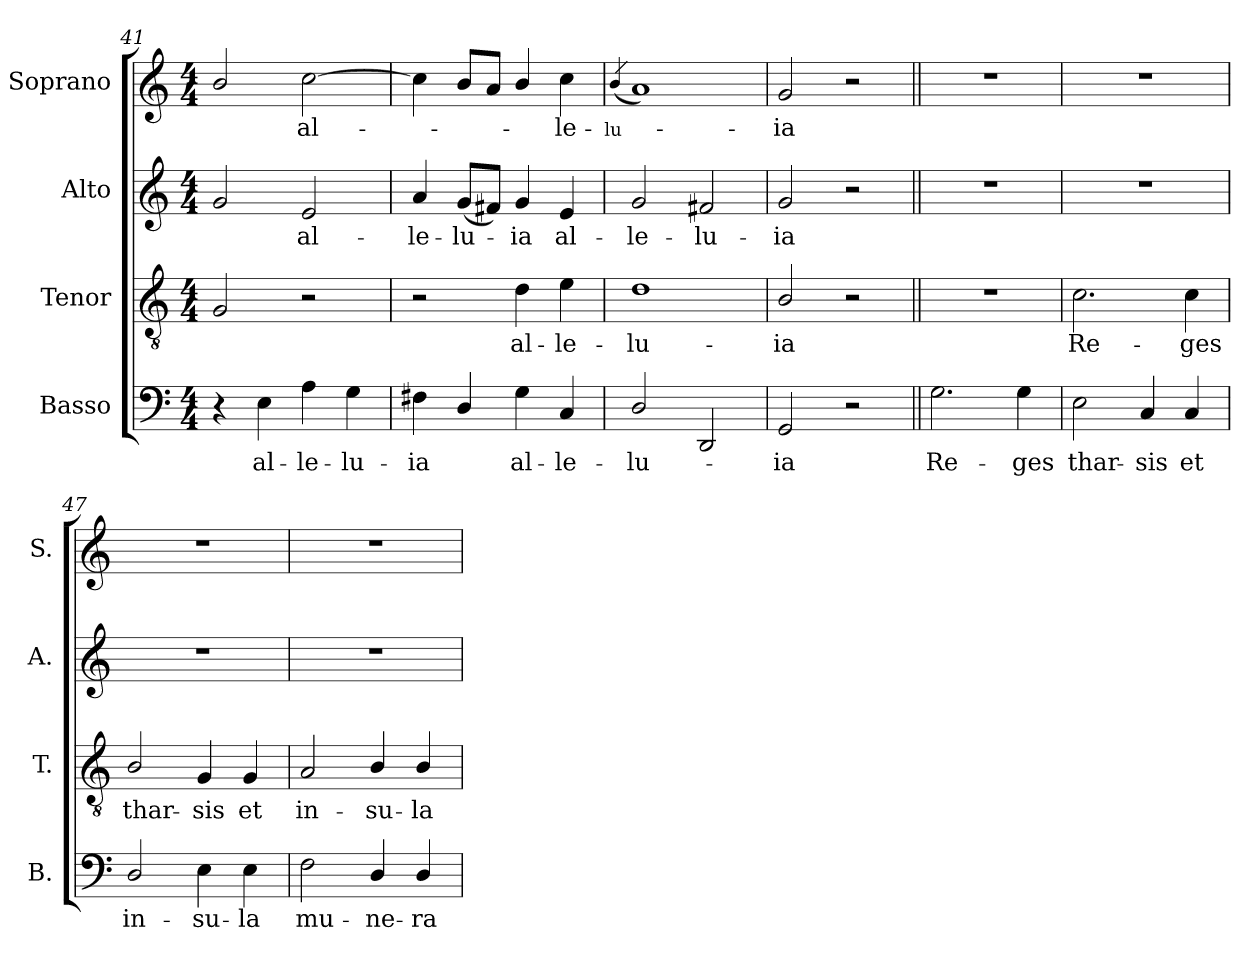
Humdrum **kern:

**kern	**text	**kern	**text	**kern	**text	**kern	**text
*part4	*part4	*part3	*part3	*part2	*part2	*part1	*part1
*staff4	*staff4	*staff3	*staff3	*staff2	*staff2	*staff1	*staff1
*I"Basso	*	*I"Tenor	*	*I"Alto	*	*I"Soprano	*
*I'B.	*	*I'T.	*	*I'A.	*	*I'S.	*
*clefF4	*	*clefGv2	*	*clefG2	*	*clefG2	*
*	*	*ITrd7c12	*	*	*	*	*
*k[]	*	*k[]	*	*k[]	*	*k[]	*
*C:	*	*C:	*	*C:	*	*C:	*
*M4/4	*	*M4/4	*	*M4/4	*	*M4/4	*
=41	=41	=41	=41	=41	=41	=41	=41
4r	.	2GGi/	.	2gi/	.	2bi/	.
!	!LO:LY:b:color=#000000	!	!	!	!	!	!
4Ei\	al-	.	.	.	.	.	.
!	!LO:LY:b:color=#000000	!	!	!	!	!	!
!	!	!	!	!	!LO:LY:b:color=#000000	!	!
!	!	!	!	!	!	!	!LO:LY:b:color=#000000
4Ai\	-le-	2r	.	2ei/	al-	[>2cci\	al-
!	!LO:LY:b:color=#000000	!	!	!	!	!	!
4Gi\	-lu-	.	.	.	.	.	.
!!LO:LB:g=z
=42	=42	=42	=42	=42	=42	=42	=42
!	!LO:LY:b:color=#000000	!	!	!	!	!	!
!	!	!	!	!	!LO:LY:b:color=#000000	!	!
4F#Xi\	-ia	2r	.	4ai/	-le-	4cci\]	.
!	!	!	!	!	!LO:LY:b:color=#000000	!	!
4Di/	.	.	.	(8gi/L	-lu-	8bi/L	.
.	.	.	.	8f#Xi/J)	.	8ai/J	.
!	!LO:LY:b:color=#000000	!	!	!	!	!	!
!	!	!	!LO:LY:b:color=#000000	!	!	!	!
!	!	!	!	!	!LO:LY:b:color=#000000	!	!
4Gi\	al-	4Di\	al-	4gi/	-ia	4bi/	.
!	!LO:LY:b:color=#000000	!	!	!	!	!	!
!	!	!	!LO:LY:b:color=#000000	!	!	!	!
!	!	!	!	!	!LO:LY:b:color=#000000	!	!
!	!	!	!	!	!	!	!LO:LY:b:color=#000000
4Ci/	-le-	4Ei\	-le-	4ei/	al-	4cci\	-le-
=43	=43	=43	=43	=43	=43	=43	=43
!	!	!	!	!	!	!	!LO:LY:b:color=#000000
.	.	.	.	.	.	(4qbi/	-lu-
!	!LO:LY:b:color=#000000	!	!	!	!	!	!
!	!	!	!LO:LY:b:color=#000000	!	!	!	!
!	!	!	!	!	!LO:LY:b:color=#000000	!	!
2Di/	-lu-	1Di	-lu-	2gi/	-le-	1ai)	.
!	!	!	!	!	!LO:LY:b:color=#000000	!	!
2DDi/	.	.	.	2f#Xi/	-lu-	.	.
=44	=44	=44	=44	=44	=44	=44	=44
!	!LO:LY:b:color=#000000	!	!	!	!	!	!
!	!	!	!LO:LY:b:color=#000000	!	!	!	!
!	!	!	!	!	!LO:LY:b:color=#000000	!	!
!	!	!	!	!	!	!	!LO:LY:b:color=#000000
2GGi/	-ia	2BBi/	-ia	2gi/	-ia	2gi/	-ia
2r	.	2r	.	2r	.	2r	.
=45||	=45||	=45||	=45||	=45||	=45||	=45||	=45||
!	!LO:LY:b:color=#000000	!	!	!	!	!	!
2.Gi\	Re-	1r	.	1r	.	1r	.
!	!LO:LY:b:color=#000000	!	!	!	!	!	!
4Gi\	-ges	.	.	.	.	.	.
=46	=46	=46	=46	=46	=46	=46	=46
!	!LO:LY:b:color=#000000	!	!	!	!	!	!
!	!	!	!LO:LY:b:color=#000000	!	!	!	!
2Ei\	thar-	2.Ci\	Re-	1r	.	1r	.
!	!LO:LY:b:color=#000000	!	!	!	!	!	!
4Ci/	-sis	.	.	.	.	.	.
!	!LO:LY:b:color=#000000	!	!	!	!	!	!
!	!	!	!LO:LY:b:color=#000000	!	!	!	!
4Ci/	et	4Ci\	-ges	.	.	.	.
=47	=47	=47	=47	=47	=47	=47	=47
!	!LO:LY:b:color=#000000	!	!	!	!	!	!
!	!	!	!LO:LY:b:color=#000000	!	!	!	!
2Di/	in-	2BBi/	thar-	1r	.	1r	.
!	!LO:LY:b:color=#000000	!	!	!	!	!	!
!	!	!	!LO:LY:b:color=#000000	!	!	!	!
4Ei\	-su-	4GGi/	-sis	.	.	.	.
!	!LO:LY:b:color=#000000	!	!	!	!	!	!
!	!	!	!LO:LY:b:color=#000000	!	!	!	!
4Ei\	-la	4GGi/	et	.	.	.	.
=48	=48	=48	=48	=48	=48	=48	=48
!	!LO:LY:b:color=#000000	!	!	!	!	!	!
!	!	!	!LO:LY:b:color=#000000	!	!	!	!
2Fi\	mu-	2AAi/	in-	1r	.	1r	.
!	!LO:LY:b:color=#000000	!	!	!	!	!	!
!	!	!	!LO:LY:b:color=#000000	!	!	!	!
4Di/	-ne-	4BBi/	-su-	.	.	.	.
!	!LO:LY:b:color=#000000	!	!	!	!	!	!
!	!	!	!LO:LY:b:color=#000000	!	!	!	!
4Di/	-ra	4BBi/	-la	.	.	.	.
=	=	=	=	=	=	=	=
*-	*-	*-	*-	*-	*-	*-	*-
